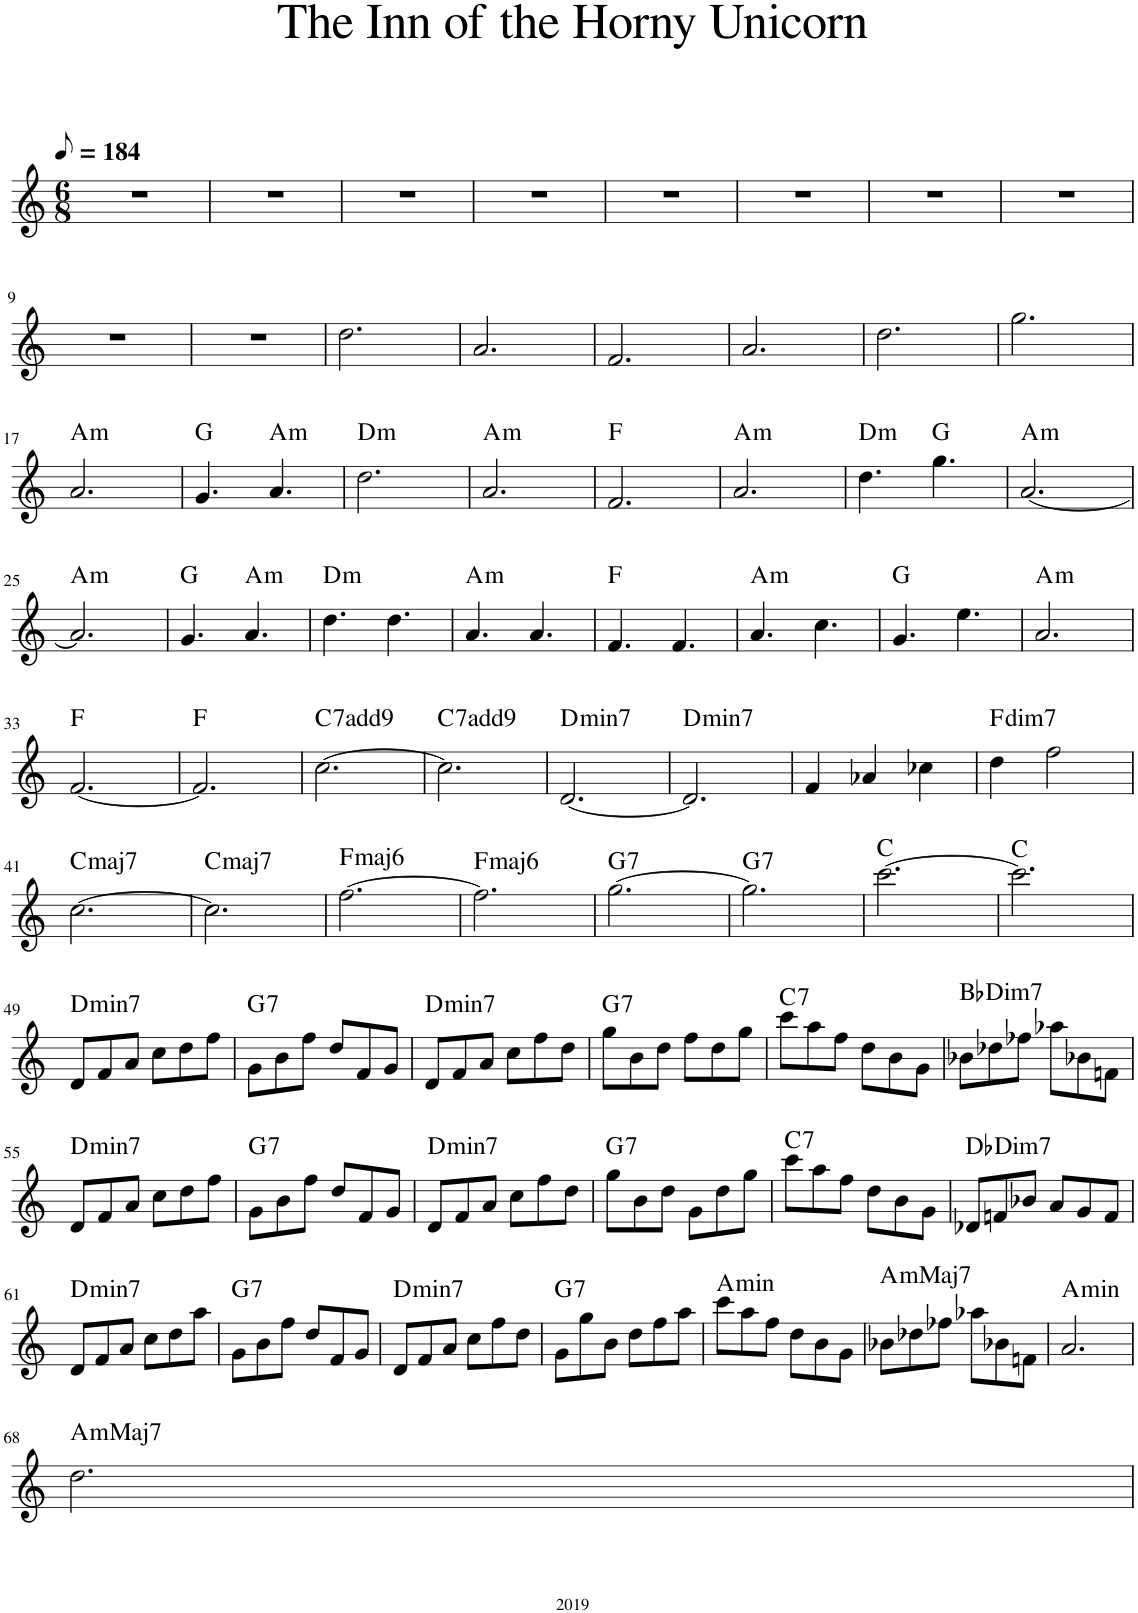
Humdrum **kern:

**kern	**harte
*part1	*part1
*staff1	*
*I"Piano	*
*I'Pno.	*
*clefG2	*
*k[]	*
*M6/8	*
*MM92	*
=1	=1
2.r	.
=2	=2
2.r	.
=3	=3
2.r	.
=4	=4
2.r	.
=5	=5
2.r	.
=6	=6
2.r	.
=7	=7
2.r	.
=8	=8
2.r	.
!!LO:LB:g=z
=9	=9
2.r	.
=10	=10
2.r	.
=11	=11
2.dd\	.
=12	=12
2.a/	.
=13	=13
2.f/	.
=14	=14
2.a/	.
=15	=15
2.dd\	.
=16	=16
2.gg\	.
!!LO:LB:g=z
=17	=17
!	!LO:H:kt=m
2.a/	A:min
=18	=18
4.g/	G:maj
!	!LO:H:kt=m
4.a/	A:min
=19	=19
!	!LO:H:kt=m
2.dd\	D:min
=20	=20
!	!LO:H:kt=m
2.a/	A:min
=21	=21
2.f/	F:maj
=22	=22
!	!LO:H:kt=m
2.a/	A:min
=23	=23
!	!LO:H:kt=m
4.dd\	D:min
4.gg\	G:maj
=24	=24
!	!LO:H:kt=m
[2.a/	A:min
!!LO:LB:g=z
=25	=25
!	!LO:H:kt=m
2.a/]	A:min
=26	=26
4.g/	G:maj
!	!LO:H:kt=m
4.a/	A:min
=27	=27
!	!LO:H:kt=m
4.dd\	D:min
4.dd\	.
=28	=28
!	!LO:H:kt=m
4.a/	A:min
4.a/	.
=29	=29
4.f/	F:maj
4.f/	.
=30	=30
!	!LO:H:kt=m
4.a/	A:min
4.cc\	.
=31	=31
4.g/	G:maj
4.ee\	.
=32	=32
!	!LO:H:kt=m
2.a/	A:min
!!LO:LB:g=z
=33	=33
[2.f/	F:maj
=34	=34
2.f/]	F:maj
=35	=35
!	!LO:H:kt=7
[2.cc\	C:7(9)
=36	=36
!	!LO:H:kt=7
2.cc\]	C:7(9)
=37	=37
!	!LO:H:kt=min7
[2.d/	D:min7
=38	=38
!	!LO:H:kt=min7
2.d/]	D:min7
=39	=39
4f/	.
4a-X/	.
4cc-X\	.
=40	=40
!	!LO:H:kt=dim7
4dd\	F:dim7
2ff\	.
!!LO:LB:g=z
=41	=41
!	!LO:H:kt=maj7
[2.cc\	C:maj7
=42	=42
!	!LO:H:kt=maj7
2.cc\]	C:maj7
=43	=43
!	!LO:H:kt=maj6
[2.ff\	F:maj6
=44	=44
!	!LO:H:kt=maj6
2.ff\]	F:maj6
=45	=45
!	!LO:H:kt=7
[2.gg\	G:7
=46	=46
!	!LO:H:kt=7
2.gg\]	G:7
=47	=47
[2.ccc\	C:maj
=48	=48
2.ccc\]	C:maj
!!LO:LB:g=z
=49	=49
!	!LO:H:kt=min7
8d/L	D:min7
8f/	.
8a/J	.
8cc\L	.
8dd\	.
8ff\J	.
=50	=50
!	!LO:H:kt=7
8g\L	G:7
8b\	.
8ff\J	.
8dd/L	.
8f/	.
8g/J	.
=51	=51
!	!LO:H:kt=min7
8d/L	D:min7
8f/	.
8a/J	.
8cc\L	.
8ff\	.
8dd\J	.
=52	=52
!	!LO:H:kt=7
8gg\L	G:7
8b\	.
8dd\J	.
8ff\L	.
8dd\	.
8gg\J	.
=53	=53
!	!LO:H:kt=7
8ccc\L	C:7
8aa\	.
8ff\J	.
8dd\L	.
8b\	.
8g\J	.
=54	=54
!	!LO:H:kt=Dim7
8b-X\L	Bb:dim7
8dd-X\	.
8ff-X\J	.
8aa-X\L	.
8b-X\	.
8fn\J	.
!!LO:LB:g=z
=55	=55
!	!LO:H:kt=min7
8d/L	D:min7
8f/	.
8a/J	.
8cc\L	.
8dd\	.
8ff\J	.
=56	=56
!	!LO:H:kt=7
8g\L	G:7
8b\	.
8ff\J	.
8dd/L	.
8f/	.
8g/J	.
=57	=57
!	!LO:H:kt=min7
8d/L	D:min7
8f/	.
8a/J	.
8cc\L	.
8ff\	.
8dd\J	.
=58	=58
!	!LO:H:kt=7
8gg\L	G:7
8b\	.
8dd\J	.
8g\L	.
8dd\	.
8gg\J	.
=59	=59
!	!LO:H:kt=7
8ccc\L	C:7
8aa\	.
8ff\J	.
8dd\L	.
8b\	.
8g\J	.
=60	=60
!	!LO:H:kt=Dim7
8d-X/L	Db:dim7
8fn/	.
8b-X/J	.
8a/L	.
8g/	.
8f/J	.
!!LO:LB:g=z
=61	=61
!	!LO:H:kt=min7
8d/L	D:min7
8f/	.
8a/J	.
8cc\L	.
8dd\	.
8aa\J	.
=62	=62
!	!LO:H:kt=7
8g\L	G:7
8b\	.
8ff\J	.
8dd/L	.
8f/	.
8g/J	.
=63	=63
!	!LO:H:kt=min7
8d/L	D:min7
8f/	.
8a/J	.
8cc\L	.
8ff\	.
8dd\J	.
=64	=64
!	!LO:H:kt=7
8g\L	G:7
8gg\	.
8b\J	.
8dd\L	.
8ff\	.
8aa\J	.
=65	=65
!	!LO:H:kt=min
8ccc\L	A:min
8aa\	.
8ff\J	.
8dd\L	.
8b\	.
8g\J	.
=66	=66
!	!LO:H:kt=mMaj7
8b-X\L	A:minmaj7
8dd-X\	.
8ff-X\J	.
8aa-X\L	.
8b-X\	.
8fn\J	.
=67	=67
!	!LO:H:kt=min
2.a/	A:min
!!LO:LB:g=z
=68	=68
!	!LO:H:kt=mMaj7
2.dd\	A:minmaj7
=	=
*-	*-
